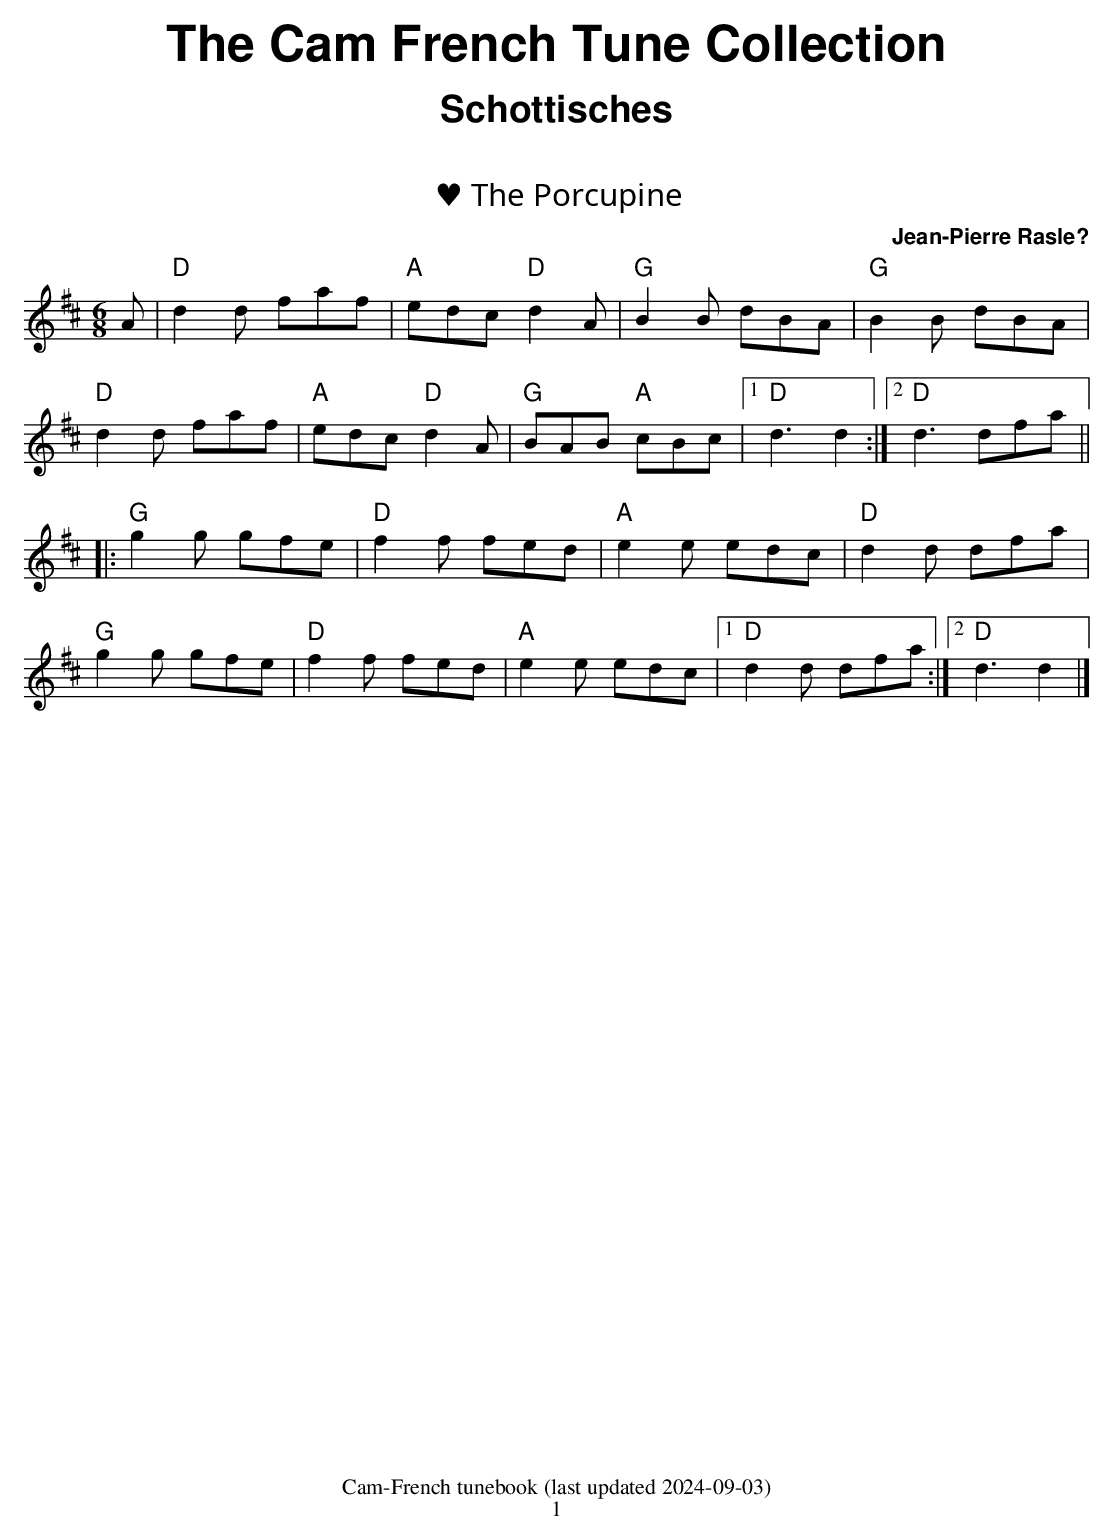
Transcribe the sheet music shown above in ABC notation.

X:1
T:♥ The Porcupine
C:Jean-Pierre Rasle?
M:6/8
L:1/8
K:Dmaj
A|"D"d2d faf|"A"edc "D"d2A|"G"B2B dBA|"G"B2B dBA|
"D"d2d faf|"A"edc "D"d2A|"G"BAB "A"cBc|1"D"d3d2:|2"D"d3 dfa||
|: "G"g2g gfe|"D"f2f fed|"A"e2e edc|"D"d2d dfa|
"G"g2g gfe|"D"f2f fed|"A"e2e edc|1"D"d2d dfa:|2"D"d3d2|]
